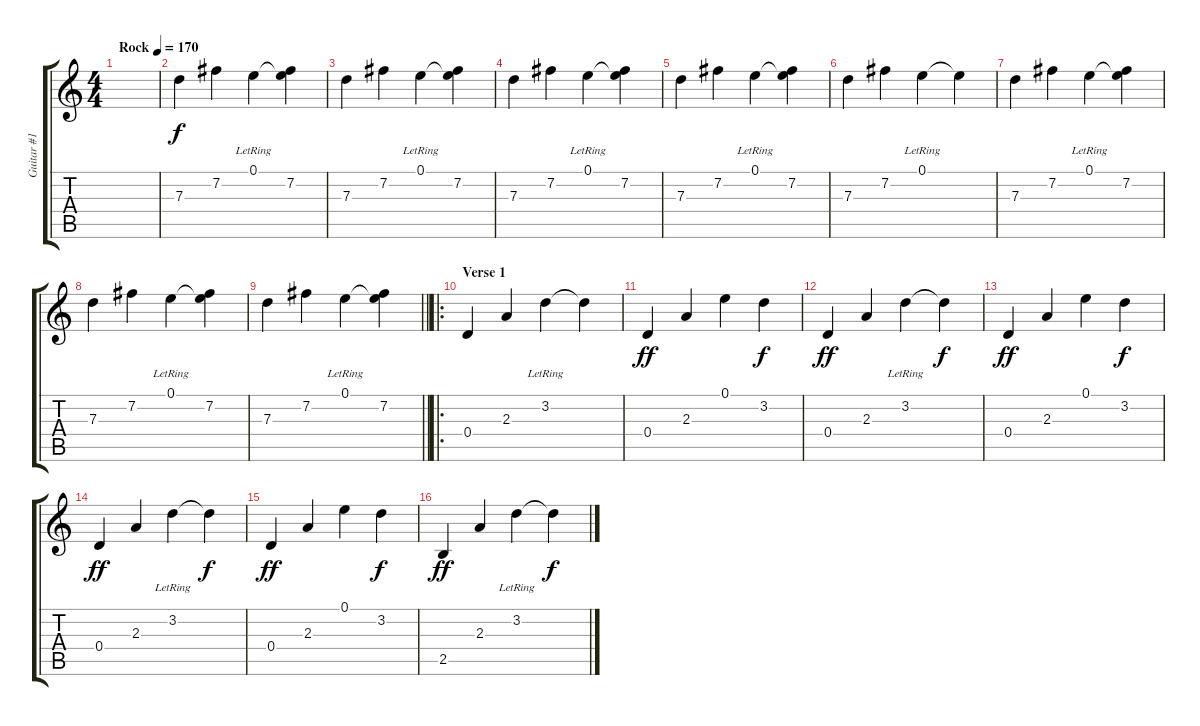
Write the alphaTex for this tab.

\track ("Guitar #1" "Guitar #1") {instrument electricguitarclean}
\staff {score tabs}
\tuning (E4 B3 G3 D3 A2 E2) {hide}
\ts (4 4)
\tempo (170 "Rock")
\clef g2
\ks c
|
7.3.4 7.2.4 0.1{lr}.4 (0.1{t} 7.2).4 |
7.3.4 7.2.4 0.1{lr}.4 (0.1{t} 7.2).4 |
7.3.4 7.2.4 0.1{lr}.4 (0.1{t} 7.2).4 |
7.3.4 7.2.4 0.1{lr}.4 (0.1{t} 7.2).4 |
7.3.4 7.2.4 0.1{lr}.4 0.1{t}.4 |
7.3.4 7.2.4 0.1{lr}.4 (0.1{t} 7.2).4 |
7.3.4 7.2.4 0.1{lr}.4 (0.1{t} 7.2).4 |
\barLineRight lightlight
7.3.4 7.2.4 0.1{lr}.4 (0.1{t} 7.2).4 |
\ro
\section ("" "Verse 1")
0.4.4 2.3.4 3.2{lr}.4 3.2{t}.4{dy f} |
0.4.4{dy ff} 2.3.4 0.1.4 3.2.4{dy f} |
0.4.4{dy ff} 2.3.4 3.2{lr}.4 3.2{t}.4{dy f} |
0.4.4{dy ff} 2.3.4 0.1.4 3.2.4{dy f} |
0.4.4{dy ff} 2.3.4 3.2{lr}.4 3.2{t}.4{dy f} |
0.4.4{dy ff} 2.3.4 0.1.4 3.2.4{dy f} |
2.5.4{dy ff} 2.3.4 3.2{lr}.4 3.2{t}.4{dy f}
